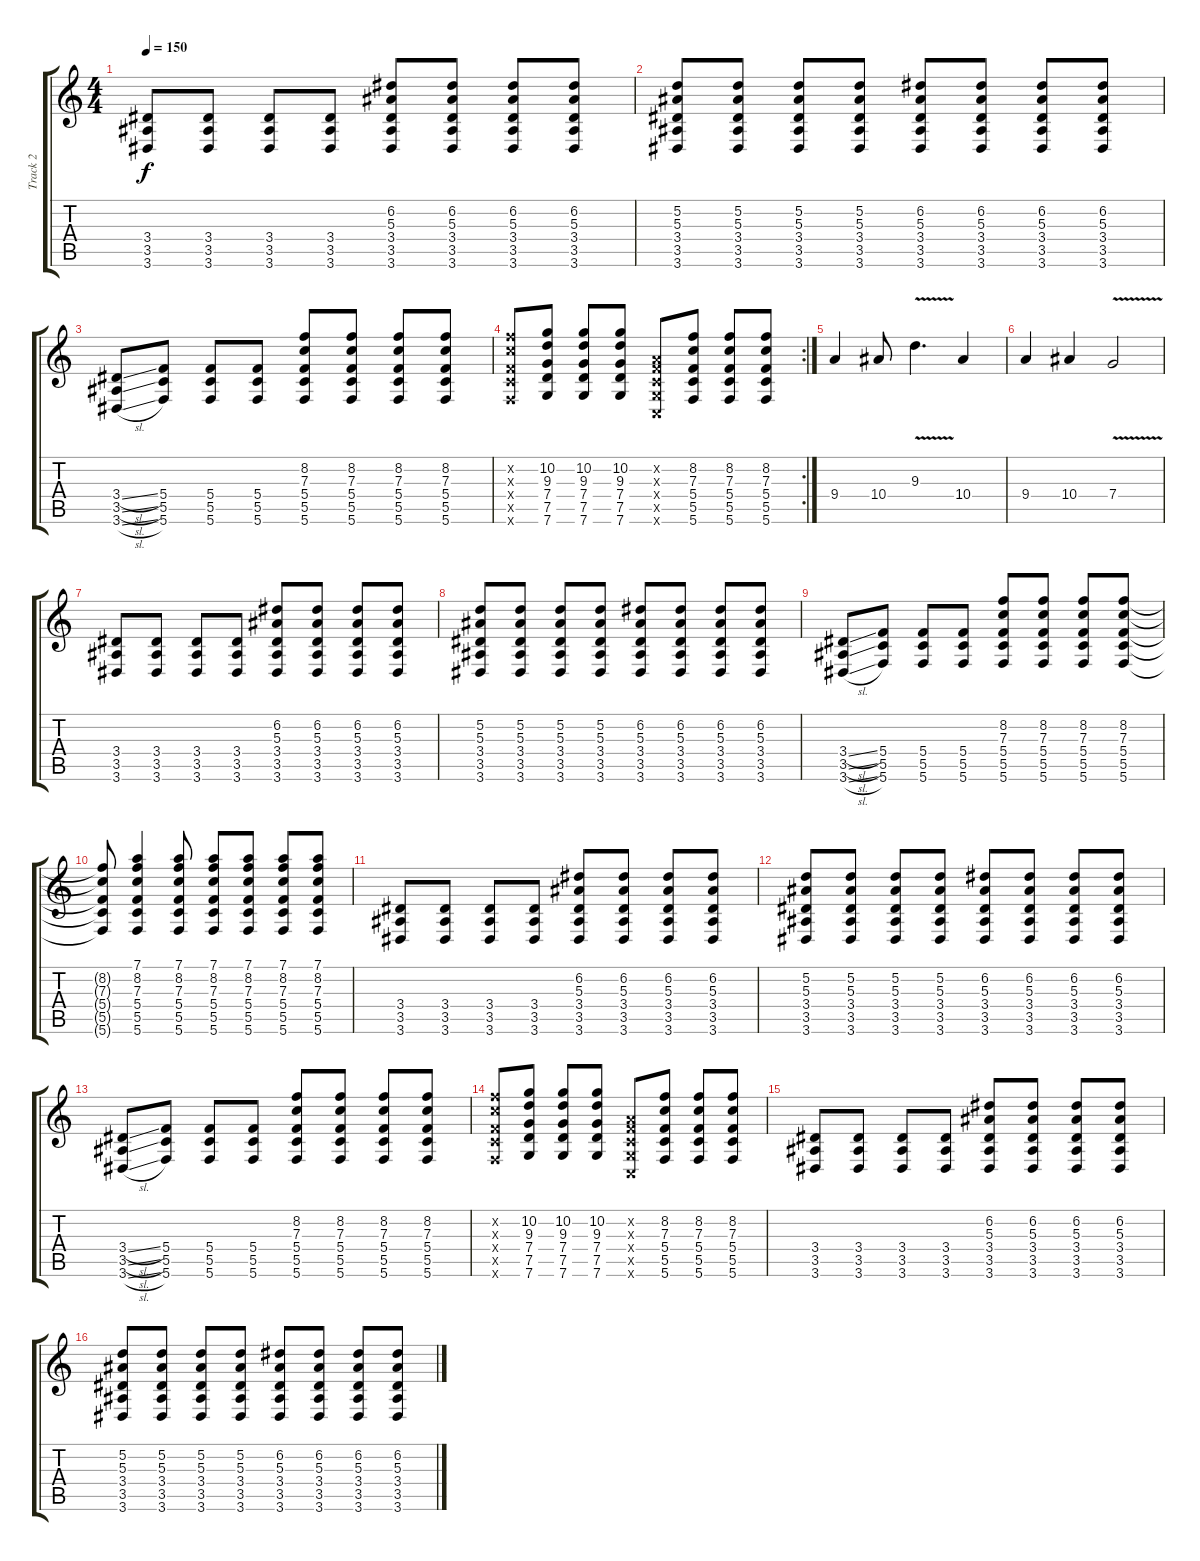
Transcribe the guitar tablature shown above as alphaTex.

\track ("Track 2" "Track 2") {instrument acousticguitarsteel}
\staff {score tabs}
\tuning (D4 A3 F3 C3 G2 C2) {hide}
\ts (4 4)
\tempo 150
\clef g2
\ks c
(3.4 3.5 3.6).8{dy f} (3.4 3.5 3.6).8 (3.4 3.5 3.6).8 (3.4 3.5 3.6).8 (6.2 5.3 3.4 3.5 3.6).8 (6.2 5.3 3.4 3.5 3.6).8 (6.2 5.3 3.4 3.5 3.6).8 (6.2 5.3 3.4 3.5 3.6).8 |
(5.2 5.3 3.4 3.5 3.6).8 (5.2 5.3 3.4 3.5 3.6).8 (5.2 5.3 3.4 3.5 3.6).8 (5.2 5.3 3.4 3.5 3.6).8 (6.2 5.3 3.4 3.5 3.6).8 (6.2 5.3 3.4 3.5 3.6).8 (6.2 5.3 3.4 3.5 3.6).8 (6.2 5.3 3.4 3.5 3.6).8 |
(3.4{sl} 3.5{sl} 3.6{sl}).8 (5.4 5.5 5.6).8 (5.4 5.5 5.6).8 (5.4 5.5 5.6).8 (8.2 7.3 5.4 5.5 5.6).8 (8.2 7.3 5.4 5.5 5.6).8 (8.2 7.3 5.4 5.5 5.6).8 (8.2 7.3 5.4 5.5 5.6).8 |
\rc 2
(8.2{x} 7.3{x} 5.4{x} 5.5{x} 5.6{x}).8 (10.2 9.3 7.4 7.5 7.6).8 (10.2 9.3 7.4 7.5 7.6).8 (10.2 9.3 7.4 7.5 7.6).8 (0.2{x} 0.3{x} 0.4{x} 0.5{x} 0.6{x}).8 (8.2 7.3 5.4 5.5 5.6).8 (8.2 7.3 5.4 5.5 5.6).8 (8.2 7.3 5.4 5.5 5.6).8 |
9.4.4 10.4.8 9.3{v}.4{d} 10.4.4 |
9.4.4 10.4.4 7.4{v}.2 |
(3.4 3.5 3.6).8 (3.4 3.5 3.6).8 (3.4 3.5 3.6).8 (3.4 3.5 3.6).8 (6.2 5.3 3.4 3.5 3.6).8 (6.2 5.3 3.4 3.5 3.6).8 (6.2 5.3 3.4 3.5 3.6).8 (6.2 5.3 3.4 3.5 3.6).8 |
(5.2 5.3 3.4 3.5 3.6).8 (5.2 5.3 3.4 3.5 3.6).8 (5.2 5.3 3.4 3.5 3.6).8 (5.2 5.3 3.4 3.5 3.6).8 (6.2 5.3 3.4 3.5 3.6).8 (6.2 5.3 3.4 3.5 3.6).8 (6.2 5.3 3.4 3.5 3.6).8 (6.2 5.3 3.4 3.5 3.6).8 |
(3.4{sl} 3.5{sl} 3.6{sl}).8 (5.4 5.5 5.6).8 (5.4 5.5 5.6).8 (5.4 5.5 5.6).8 (8.2 7.3 5.4 5.5 5.6).8 (8.2 7.3 5.4 5.5 5.6).8 (8.2 7.3 5.4 5.5 5.6).8 (8.2 7.3 5.4 5.5 5.6).8 |
(8.2{t} 7.3{t} 5.4{t} 5.5{t} 5.6{t}).8 (7.1 8.2 7.3 5.4 5.5 5.6).4 (7.1 8.2 7.3 5.4 5.5 5.6).8 (7.1 8.2 7.3 5.4 5.5 5.6).8 (7.1 8.2 7.3 5.4 5.5 5.6).8 (7.1 8.2 7.3 5.4 5.5 5.6).8 (7.1 8.2 7.3 5.4 5.5 5.6).8 |
(3.4 3.5 3.6).8 (3.4 3.5 3.6).8 (3.4 3.5 3.6).8 (3.4 3.5 3.6).8 (6.2 5.3 3.4 3.5 3.6).8 (6.2 5.3 3.4 3.5 3.6).8 (6.2 5.3 3.4 3.5 3.6).8 (6.2 5.3 3.4 3.5 3.6).8 |
(5.2 5.3 3.4 3.5 3.6).8 (5.2 5.3 3.4 3.5 3.6).8 (5.2 5.3 3.4 3.5 3.6).8 (5.2 5.3 3.4 3.5 3.6).8 (6.2 5.3 3.4 3.5 3.6).8 (6.2 5.3 3.4 3.5 3.6).8 (6.2 5.3 3.4 3.5 3.6).8 (6.2 5.3 3.4 3.5 3.6).8 |
(3.4{sl} 3.5{sl} 3.6{sl}).8 (5.4 5.5 5.6).8 (5.4 5.5 5.6).8 (5.4 5.5 5.6).8 (8.2 7.3 5.4 5.5 5.6).8 (8.2 7.3 5.4 5.5 5.6).8 (8.2 7.3 5.4 5.5 5.6).8 (8.2 7.3 5.4 5.5 5.6).8 |
(8.2{x} 7.3{x} 5.4{x} 5.5{x} 5.6{x}).8 (10.2 9.3 7.4 7.5 7.6).8 (10.2 9.3 7.4 7.5 7.6).8 (10.2 9.3 7.4 7.5 7.6).8 (0.2{x} 0.3{x} 0.4{x} 0.5{x} 0.6{x}).8 (8.2 7.3 5.4 5.5 5.6).8 (8.2 7.3 5.4 5.5 5.6).8 (8.2 7.3 5.4 5.5 5.6).8 |
(3.4 3.5 3.6).8 (3.4 3.5 3.6).8 (3.4 3.5 3.6).8 (3.4 3.5 3.6).8 (6.2 5.3 3.4 3.5 3.6).8 (6.2 5.3 3.4 3.5 3.6).8 (6.2 5.3 3.4 3.5 3.6).8 (6.2 5.3 3.4 3.5 3.6).8 |
(5.2 5.3 3.4 3.5 3.6).8 (5.2 5.3 3.4 3.5 3.6).8 (5.2 5.3 3.4 3.5 3.6).8 (5.2 5.3 3.4 3.5 3.6).8 (6.2 5.3 3.4 3.5 3.6).8 (6.2 5.3 3.4 3.5 3.6).8 (6.2 5.3 3.4 3.5 3.6).8 (6.2 5.3 3.4 3.5 3.6).8
